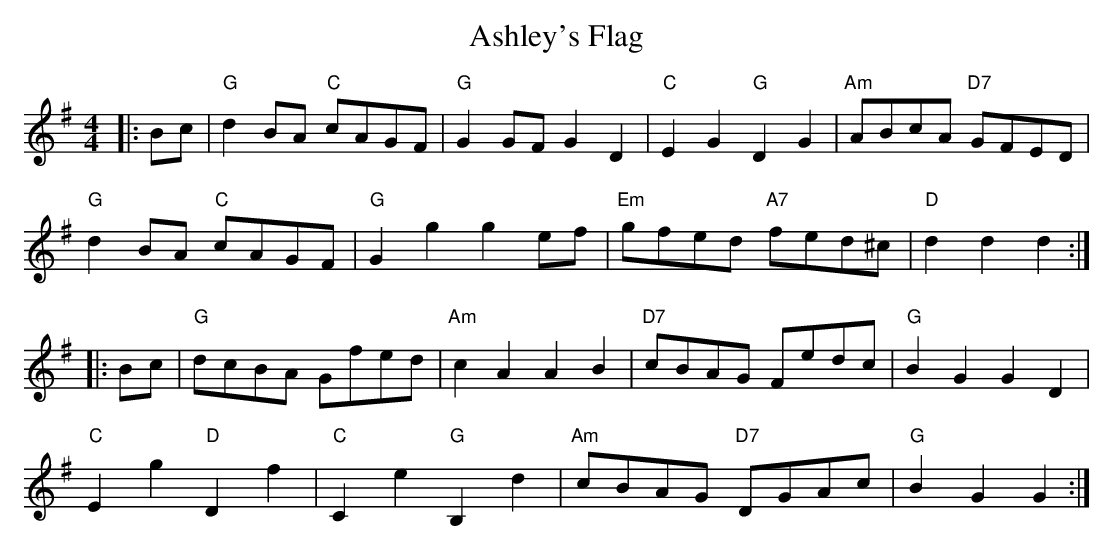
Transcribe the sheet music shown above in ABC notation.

X:1
T: Ashley's Flag
M: 4/4
L: 1/8
K: Gmaj
|:Bc|"G"d2 BA "C"cAGF|"G"G2 GF G2 D2|"C"E2 G2 "G"D2 G2|"Am"ABcA "D7"GFED|
"G"d2 BA "C"cAGF|"G"G2 g2 g2 ef|"Em"gfed "A7"fed^c|"D"d2 d2 d2:|
|: Bc|"G"dcBA Gfed|"Am"c2 A2 A2 B2|"D7"cBAG Fedc|"G"B2 G2 G2 D2|
"C"E2 g2 "D"D2 f2|"C"C2 e2 "G"B,2 d2|"Am"cBAG "D7"DGAc|"G"B2 G2 G2 :|
